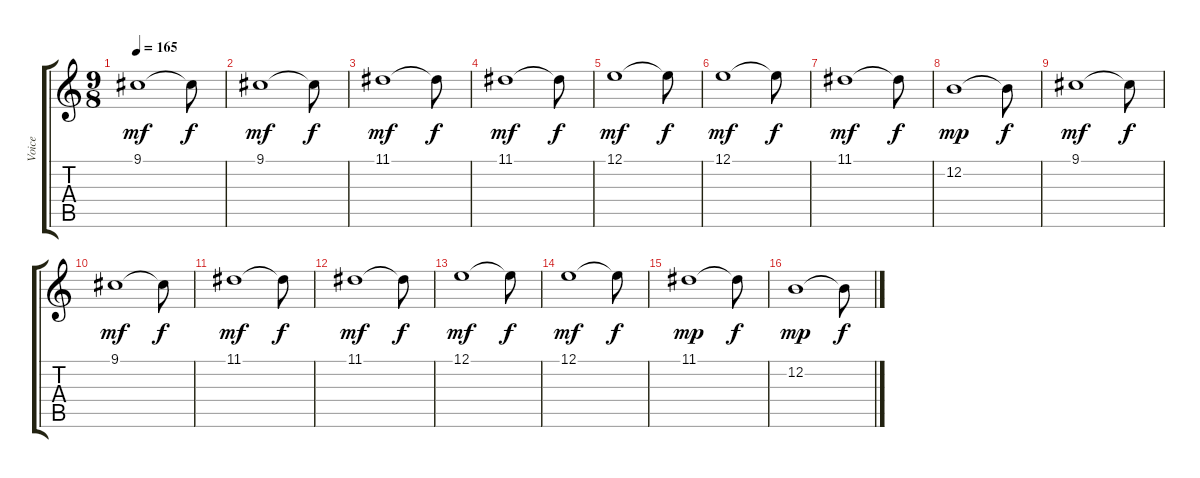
\track ("Voice" "Voice") {instrument voiceoohs}
\staff {score tabs}
\tuning (E4 B3 G3 D3 A2 E2) {hide}
\ts (9 8)
\tempo 165
\clef g2
\ks c
9.1.1{dy mf} 9.1{t}.8{dy f} |
9.1.1{dy mf} 9.1{t}.8{dy f} |
11.1.1{dy mf} 11.1{t}.8{dy f} |
11.1.1{dy mf} 11.1{t}.8{dy f} |
12.1.1{dy mf} 12.1{t}.8{dy f} |
12.1.1{dy mf} 12.1{t}.8{dy f} |
11.1.1{dy mf} 11.1{t}.8{dy f} |
12.2.1{dy mp} 12.2{t}.8{dy f} |
9.1.1{dy mf} 9.1{t}.8{dy f} |
9.1.1{dy mf} 9.1{t}.8{dy f} |
11.1.1{dy mf} 11.1{t}.8{dy f} |
11.1.1{dy mf} 11.1{t}.8{dy f} |
12.1.1{dy mf} 12.1{t}.8{dy f} |
12.1.1{dy mf} 12.1{t}.8{dy f} |
11.1.1{dy mp} 11.1{t}.8{dy f} |
12.2.1{dy mp} 12.2{t}.8{dy f}
